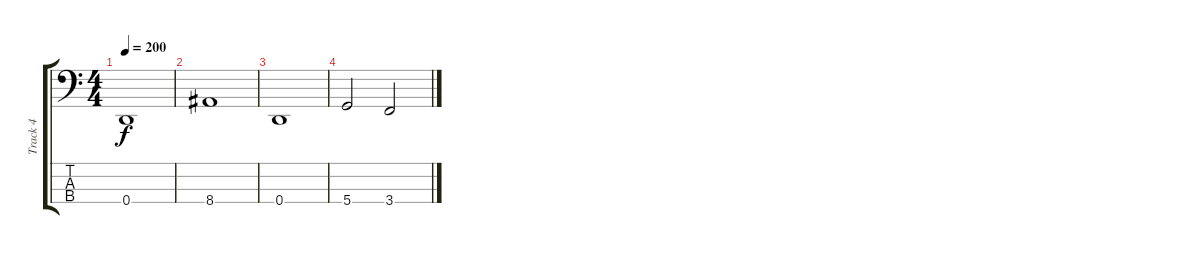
\track ("Track 4" "Track 4") {instrument electricbassfinger}
\staff {score tabs}
\tuning (G2 D2 A1 D1) {hide}
\ts (4 4)
\tempo 200
\clef f4
\ks c
0.4.1{dy f} |
8.4.1 |
0.4.1 |
5.4.2 3.4.2
